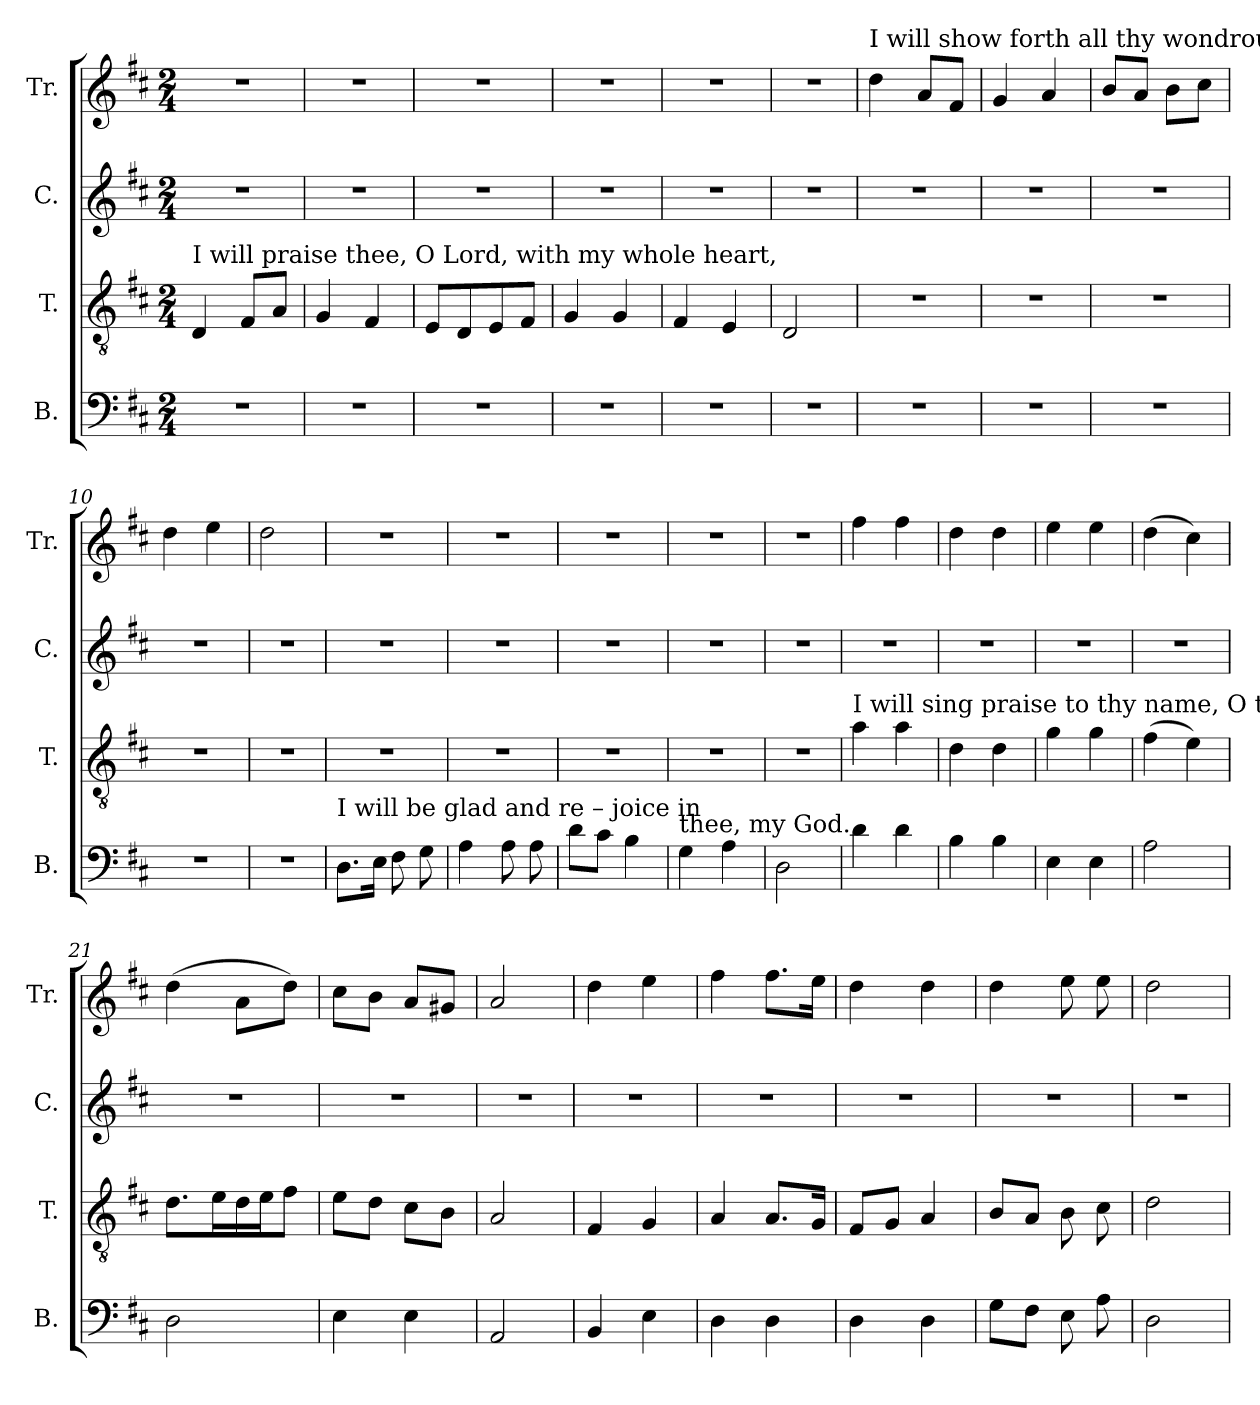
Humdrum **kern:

**kern	**kern	**kern	**kern
*part4	*part3	*part2	*part1
*staff4	*staff3	*staff2	*staff1
*I"B.	*I"T.	*I"C.	*I"Tr.
*I'B.	*I'T.	*I'C.	*I'Tr.
*clefF4	*clefGv2	*clefG2	*clefG2
*k[f#c#]	*k[f#c#]	*k[f#c#]	*k[f#c#]
*M2/4	*M2/4	*M2/4	*M2/4
*MM90	*MM90	*MM90	*MM90
=1	=1	=1	=1
!	!LO:TX:a:t=I will praise thee, O       Lord, with my whole heart,	!	!
2r	4D/	2r	2r
.	8F#/L	.	.
.	8A/J	.	.
=2	=2	=2	=2
2r	4G/	2r	2r
.	4F#/	.	.
=3	=3	=3	=3
2r	8E/L	2r	2r
.	8D/	.	.
.	8E/	.	.
.	8F#/J	.	.
=4	=4	=4	=4
2r	4G/	2r	2r
.	4G/	.	.
=5	=5	=5	=5
2r	4F#/	2r	2r
.	4E/	.	.
=6	=6	=6	=6
2r	2D/	2r	2r
=7	=7	=7	=7
!	!	!	!LO:TX:a:t=I  will  show forth  all   thy  wondrous  works.
2r	2r	2r	4dd\
.	.	.	8a/L
.	.	.	8f#/J
=8	=8	=8	=8
2r	2r	2r	4g/
.	.	.	4a/
=9	=9	=9	=9
2r	2r	2r	8b/L
.	.	.	8a/J
.	.	.	8b\L
.	.	.	8cc#\J
=10	=10	=10	=10
2r	2r	2r	4dd\
.	.	.	4ee\
=11	=11	=11	=11
2r	2r	2r	2dd\
=12	=12	=12	=12
!LO:TX:a:t=I   will  be  glad  and  re – joice  in	!	!	!
8.D\L	2r	2r	2r
16E\Jk	.	.	.
8F#\	.	.	.
8G\	.	.	.
=13	=13	=13	=13
4A\	2r	2r	2r
8A\	.	.	.
8A\	.	.	.
=14	=14	=14	=14
8d\L	2r	2r	2r
8c#\J	.	.	.
4B\	.	.	.
=15	=15	=15	=15
!LO:TX:a:t=thee, my God.	!	!	!
4G\	2r	2r	2r
4A\	.	.	.
=16	=16	=16	=16
2D\	2r	2r	2r
=17	=17	=17	=17
!	!LO:TX:a:t=I  will sing praise  to  thy  name,     O                          thou    most     high,  For thou hast  maintained    my   right  and  my cause.	!	!
4d\	4a\	2r	4ff#\
4d\	4a\	.	4ff#\
=18	=18	=18	=18
4B\	4d\	2r	4dd\
4B\	4d\	.	4dd\
=19	=19	=19	=19
4E\	4g\	2r	4ee\
4E\	4g\	.	4ee\
=20	=20	=20	=20
2A\	(4f#\	2r	(4dd\
.	4e\)	.	4cc#\)
=21	=21	=21	=21
2D\	8.d\L	2r	(4dd\
.	16e\L	.	.
.	16d\	.	8a\L
.	16e\J	.	.
.	8f#\J	.	8dd\J)
=22	=22	=22	=22
4E\	8e\L	2r	8cc#\L
.	8d\J	.	8b\J
4E\	8c#\L	.	8a/L
.	8B\J	.	8g#X/J
=23	=23	=23	=23
2AA/	2A/	2r	2a/
=24	=24	=24	=24
4BB/	4F#/	2r	4dd\
4E\	4G/	.	4ee\
=25	=25	=25	=25
4D\	4A/	2r	4ff#\
4D\	8.A/L	.	8.ff#\L
.	16G/Jk	.	16ee\Jk
=26	=26	=26	=26
4D\	8F#/L	2r	4dd\
.	8G/J	.	.
4D\	4A/	.	4dd\
=27	=27	=27	=27
8G\L	8B/L	2r	4dd\
8F#\J	8A/J	.	.
8E\	8B\	.	8ee\
8A\	8c#\	.	8ee\
=28	=28	=28	=28
2D\	2d\	2r	2dd\
=	=	=	=
*-	*-	*-	*-
